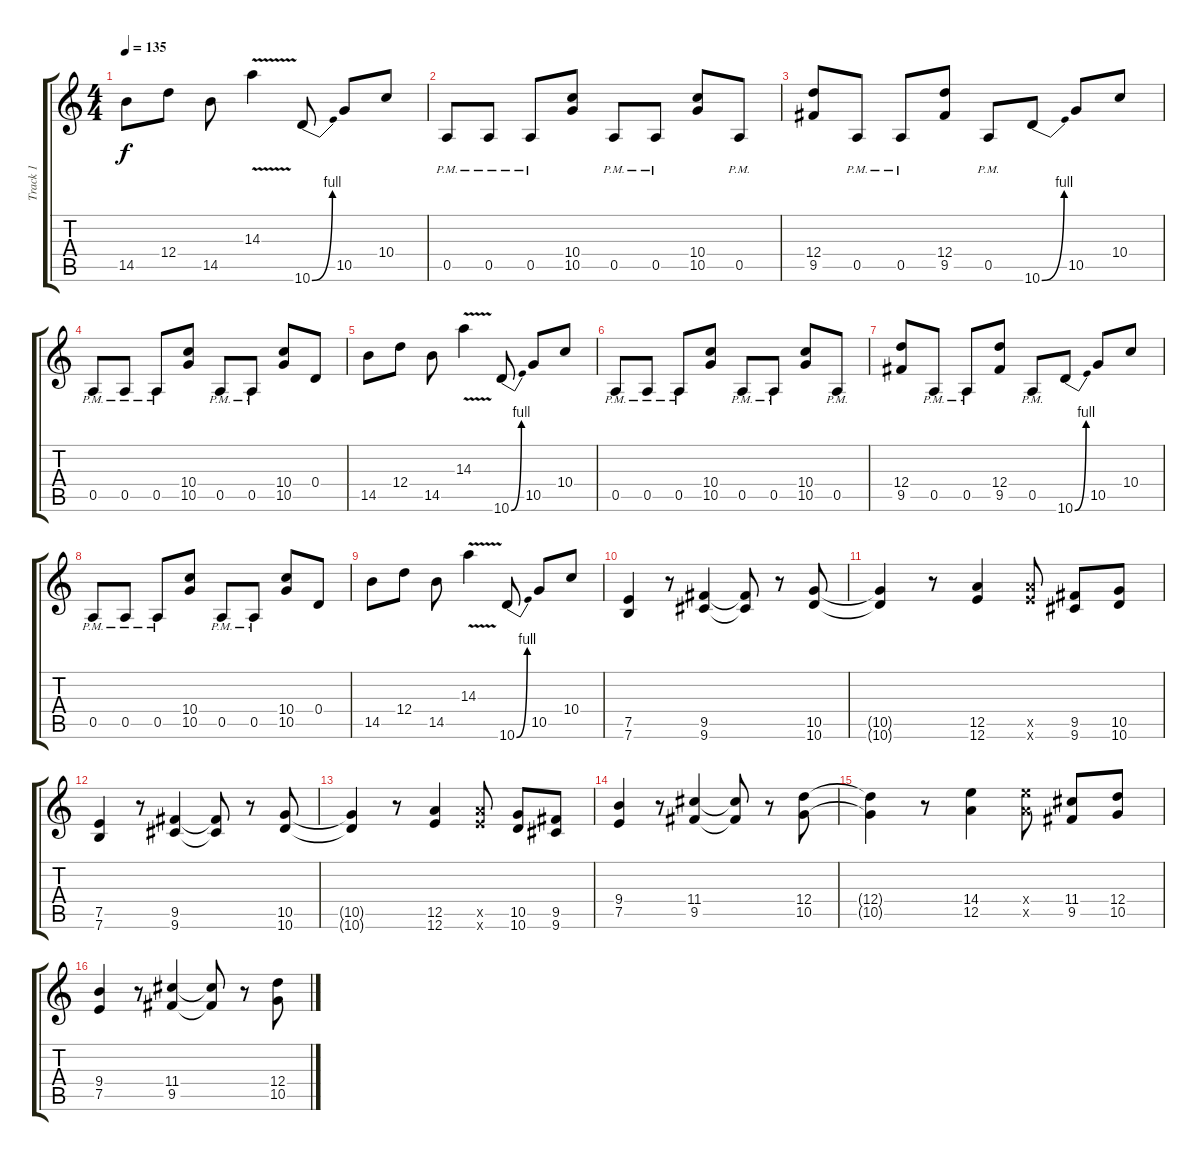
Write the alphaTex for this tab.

\track ("Track 1" "Track 1") {instrument overdrivenguitar}
\staff {score tabs}
\tuning (E4 B3 G3 D3 A2 E2) {hide}
\ts (4 4)
\tempo 135
\clef g2
\ks c
14.5.8{dy f} 12.4.8 14.5.8 14.3{v}.4 10.6{be (bend 0 0 60 4)}.8 10.5.8 10.4.8 |
0.5{pm}.8 0.5{pm}.8 0.5{pm}.8 (10.4 10.5).8 0.5{pm}.8 0.5{pm}.8 (10.4 10.5).8 0.5{pm}.8 |
(12.4 9.5).8 0.5{pm}.8 0.5{pm}.8 (12.4 9.5).8 0.5{pm}.8 10.6{be (bend 0 0 60 4)}.8 10.5.8 10.4.8 |
0.5{pm}.8 0.5{pm}.8 0.5{pm}.8 (10.4 10.5).8 0.5{pm}.8 0.5{pm}.8 (10.4 10.5).8 0.4.8 |
14.5.8 12.4.8 14.5.8 14.3{v}.4 10.6{be (bend 0 0 60 4)}.8 10.5.8 10.4.8 |
0.5{pm}.8 0.5{pm}.8 0.5{pm}.8 (10.4 10.5).8 0.5{pm}.8 0.5{pm}.8 (10.4 10.5).8 0.5{pm}.8 |
(12.4 9.5).8 0.5{pm}.8 0.5{pm}.8 (12.4 9.5).8 0.5{pm}.8 10.6{be (bend 0 0 60 4)}.8 10.5.8 10.4.8 |
0.5{pm}.8 0.5{pm}.8 0.5{pm}.8 (10.4 10.5).8 0.5{pm}.8 0.5{pm}.8 (10.4 10.5).8 0.4.8 |
14.5.8 12.4.8 14.5.8 14.3{v}.4 10.6{be (bend 0 0 60 4)}.8 10.5.8 10.4.8 |
(7.5 7.6).4 r.8 (9.5 9.6).4 (9.5{t} 9.6{t}).8 r.8 (10.5 10.6).8 |
(10.5{t} 10.6{t}).4 r.8 (12.5 12.6).4 (12.5{x} 12.6{x}).8 (9.5 9.6).8 (10.5 10.6).8 |
(7.5 7.6).4 r.8 (9.5 9.6).4 (9.5{t} 9.6{t}).8 r.8 (10.5 10.6).8 |
(10.5{t} 10.6{t}).4 r.8 (12.5 12.6).4 (12.5{x} 12.6{x}).8 (10.5 10.6).8 (9.5 9.6).8 |
(9.4 7.5).4 r.8 (11.4 9.5).4 (11.4{t} 9.5{t}).8 r.8 (12.4 10.5).8 |
(12.4{t} 10.5{t}).4 r.8 (14.4 12.5).4 (14.4{x} 12.5{x}).8 (11.4 9.5).8 (12.4 10.5).8 |
(9.4 7.5).4 r.8 (11.4 9.5).4 (11.4{t} 9.5{t}).8 r.8 (12.4 10.5).8
